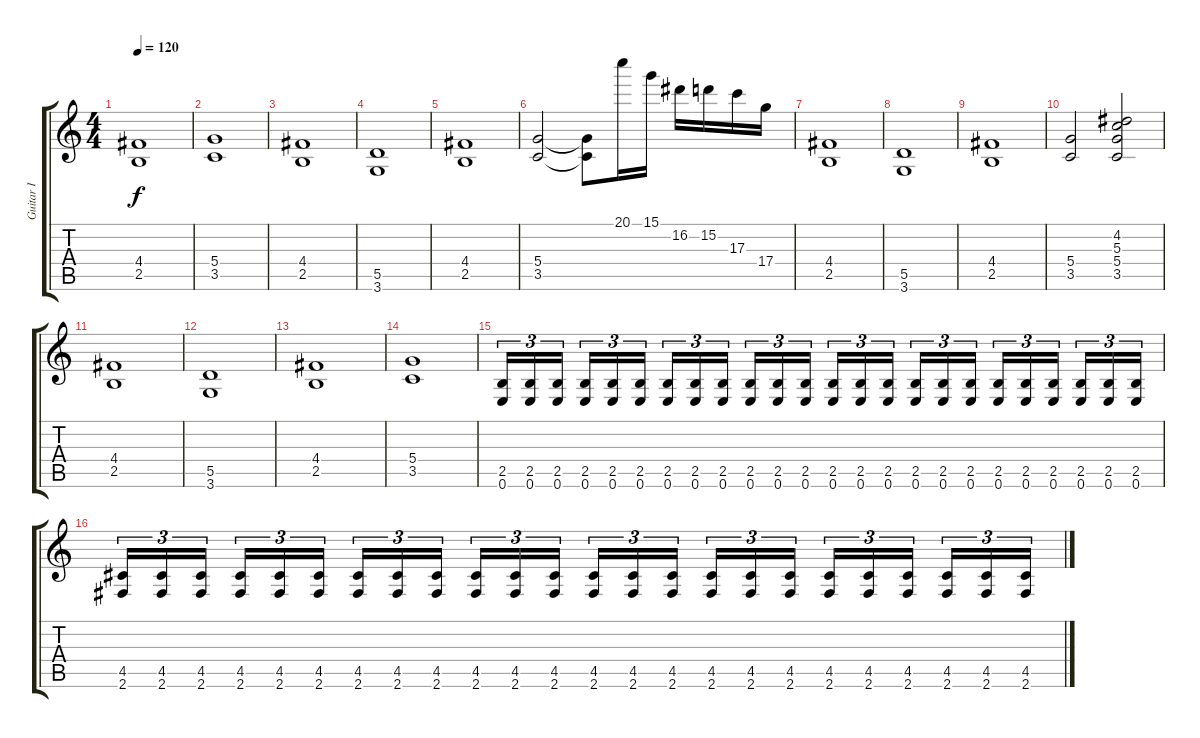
\track ("Guitar I" "Guitar I") {instrument distortionguitar}
\staff {score tabs}
\tuning (E4 B3 G3 D3 A2 E2) {hide}
\ts (4 4)
\tempo 120
\clef g2
\ks c
(4.4 2.5).1{dy f} |
(5.4 3.5).1 |
(4.4 2.5).1{volume 12 balance 16} |
(5.5 3.6).1 |
(4.4 2.5).1 |
(5.4 3.5).2 (5.4{t} 3.5{t}).8 20.1.16 15.1.16 16.2.16 15.2.16 17.3.16 17.4.16 |
(4.4 2.5).1{balance 16} |
(5.5 3.6).1 |
(4.4 2.5).1 |
(5.4 3.5).2 (4.2 5.3 5.4 3.5).2 |
(4.4 2.5).1{balance 16} |
(5.5 3.6).1 |
(4.4 2.5).1 |
(5.4 3.5).1 |
(2.5 0.6).16{tu (3 2) volume 11} (2.5 0.6).16{tu (3 2)} (2.5 0.6).16{tu (3 2)} (2.5 0.6).16{tu (3 2)} (2.5 0.6).16{tu (3 2)} (2.5 0.6).16{tu (3 2)} (2.5 0.6).16{tu (3 2)} (2.5 0.6).16{tu (3 2)} (2.5 0.6).16{tu (3 2)} (2.5 0.6).16{tu (3 2)} (2.5 0.6).16{tu (3 2)} (2.5 0.6).16{tu (3 2)} (2.5 0.6).16{tu (3 2)} (2.5 0.6).16{tu (3 2)} (2.5 0.6).16{tu (3 2)} (2.5 0.6).16{tu (3 2)} (2.5 0.6).16{tu (3 2)} (2.5 0.6).16{tu (3 2)} (2.5 0.6).16{tu (3 2)} (2.5 0.6).16{tu (3 2)} (2.5 0.6).16{tu (3 2)} (2.5 0.6).16{tu (3 2)} (2.5 0.6).16{tu (3 2)} (2.5 0.6).16{tu (3 2)} |
(4.5 2.6).16{tu (3 2)} (4.5 2.6).16{tu (3 2)} (4.5 2.6).16{tu (3 2)} (4.5 2.6).16{tu (3 2)} (4.5 2.6).16{tu (3 2)} (4.5 2.6).16{tu (3 2)} (4.5 2.6).16{tu (3 2)} (4.5 2.6).16{tu (3 2)} (4.5 2.6).16{tu (3 2)} (4.5 2.6).16{tu (3 2)} (4.5 2.6).16{tu (3 2)} (4.5 2.6).16{tu (3 2)} (4.5 2.6).16{tu (3 2)} (4.5 2.6).16{tu (3 2)} (4.5 2.6).16{tu (3 2)} (4.5 2.6).16{tu (3 2)} (4.5 2.6).16{tu (3 2)} (4.5 2.6).16{tu (3 2)} (4.5 2.6).16{tu (3 2)} (4.5 2.6).16{tu (3 2)} (4.5 2.6).16{tu (3 2)} (4.5 2.6).16{tu (3 2)} (4.5 2.6).16{tu (3 2)} (4.5 2.6).16{tu (3 2)}
